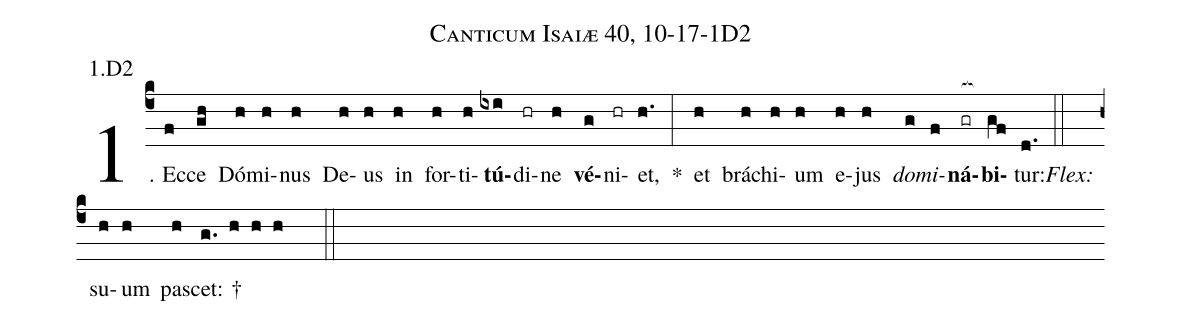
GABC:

name: Canticum Isaiæ 40, 10-17-1D2;
annotation: 1.D2;
%%
(c4)1. Ec(f)ce(gh) Dó(h)mi(h)nus(h) De(h)us(h) in(h) for(h)ti(h)<b>tú</b>(ixi)di(hr)ne(h) <b>vé</b>(g)ni(hr)et,(h.) *(:) et(h) brá(h)chi(h)um(h) e(h)jus(h) <i>do</i>(g)<i>mi</i>(f)<b>ná</b>(gr[ocb:1{])<b>bi</b>(gf[ocb:0}])tur:(d.) (::)
<i>Flex:</i>()  su(h)um(h) pa(h)scet: †(g. h h h  ::)
